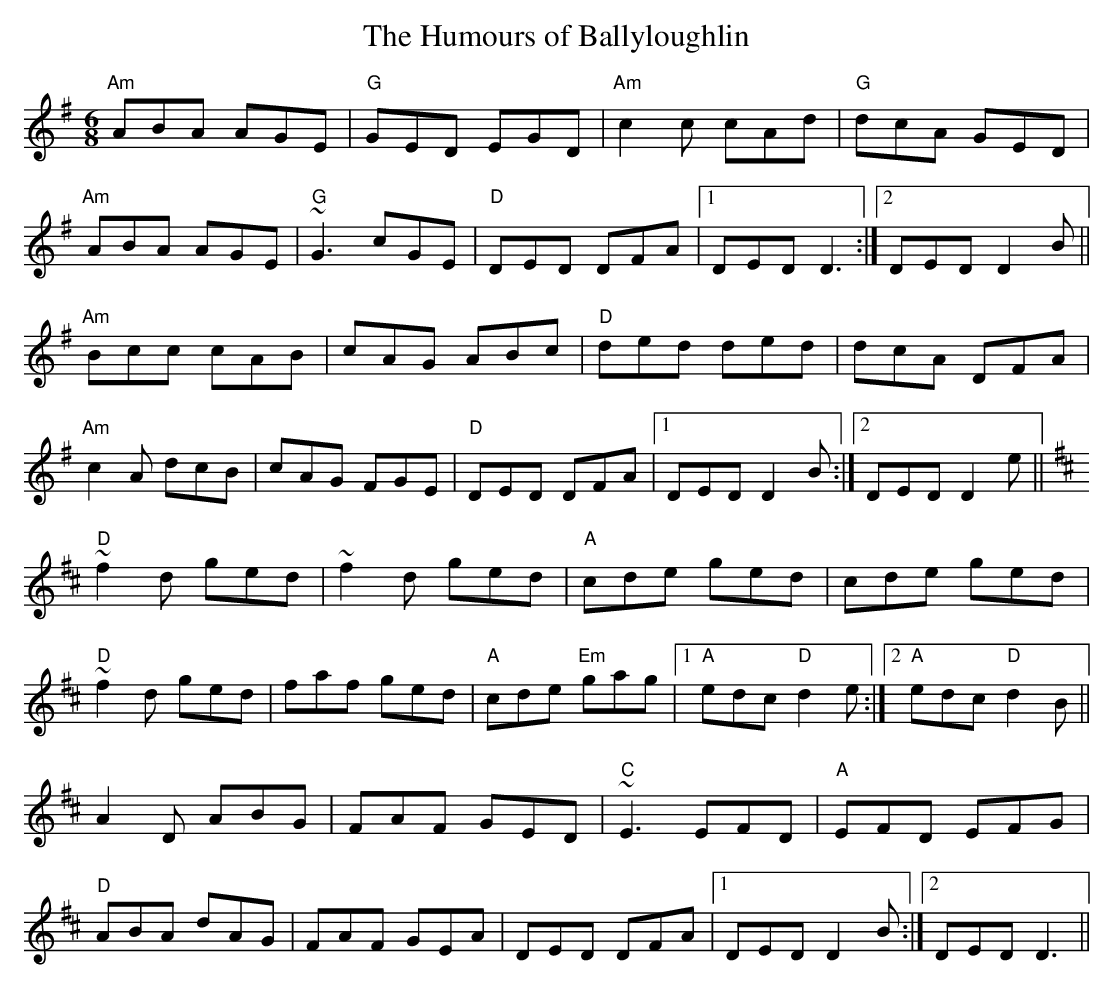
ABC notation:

X:1
T:The Humours of Ballyloughlin
M:6/8
K:G
"Am"ABA AGE|"G"GED EGD|"Am"c2c cAd|"G"dcA GED|
"Am"ABA AGE|"G"~G3 cGE|"D" DED DFA|[1DED D3:|[2DED D2B||
"Am"Bcc cAB|cAG ABc|"D"ded ded|dcA DFA|
"Am" c2A dcB|cAG FGE|"D"DED DFA|[1DED D2B:|[2DED D2e||
K:D
"D"~f2d ged|~f2d ged|"A"cde ged|cde ged|
"D"~f2d ged|faf ged|"A"cde "Em"gag|[1"A"edc "D"d2e:|[2"A"edc "D"d2B||
A2D ABG|FAF GED|"C"~E3 EFD|"A"EFD EFG|
"D"ABA dAG|FAF GEA|DED DFA|[1DED D2B:|[2DED D3||
